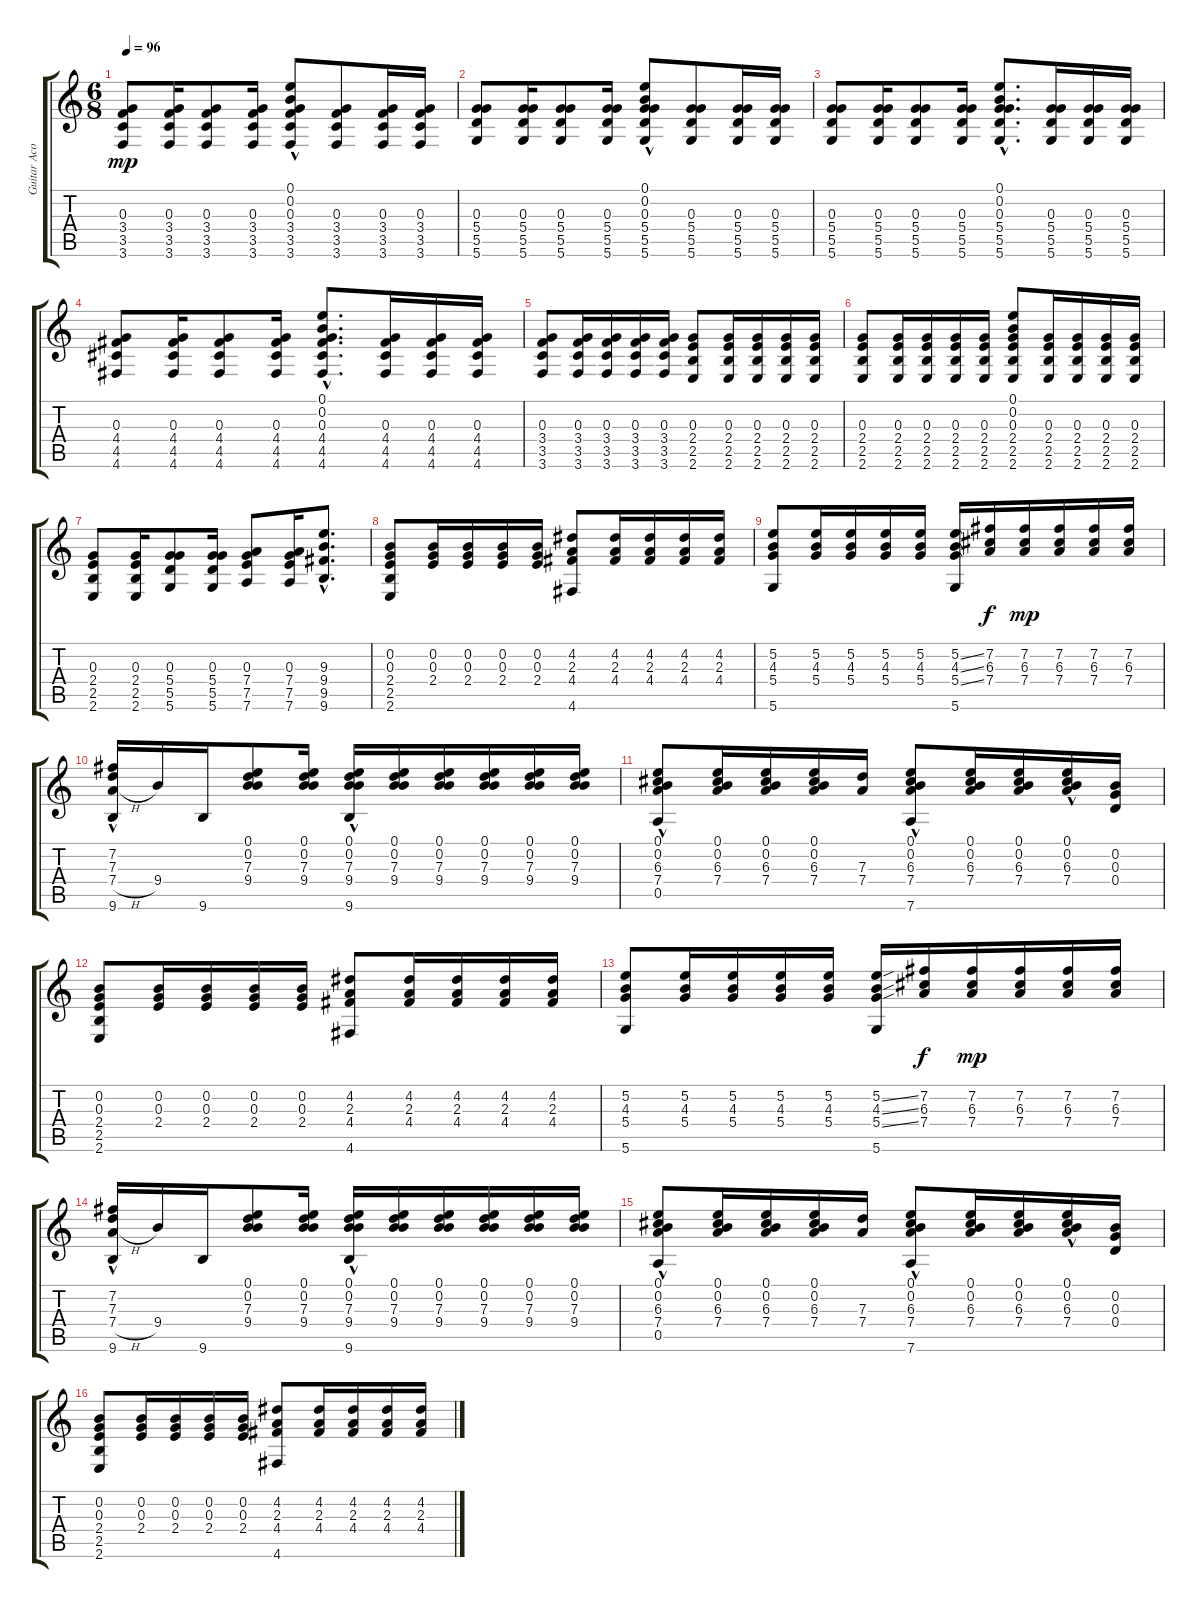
\track ("Guitar Acoustic" "Guitar Aco") {instrument acousticguitarsteel}
\staff {score tabs}
\tuning (E4 B3 G3 D3 A2 D2) {hide}
\ts (6 8)
\tempo 96
\clef g2
\ks c
(0.3 3.4 3.5 3.6).8{dy mp} (0.3 3.4 3.5 3.6).16 (0.3 3.4 3.5 3.6).8 (0.3 3.4 3.5 3.6).16 (0.1{hac} 0.2{hac} 0.3 3.4 3.5 3.6).8 (0.3 3.4 3.5 3.6).8 (0.3 3.4 3.5 3.6).16 (0.3 3.4 3.5 3.6).16 |
(0.3 5.4 5.5 5.6).8 (0.3 5.4 5.5 5.6).16 (0.3 5.4 5.5 5.6).8 (0.3 5.4 5.5 5.6).16 (0.1{hac} 0.2{hac} 0.3 5.4 5.5 5.6).8 (0.3 5.4 5.5 5.6).8 (0.3 5.4 5.5 5.6).16 (0.3 5.4 5.5 5.6).16 |
(0.3 5.4 5.5 5.6).8 (0.3 5.4 5.5 5.6).16 (0.3 5.4 5.5 5.6).8 (0.3 5.4 5.5 5.6).16 (0.1{hac} 0.2{hac} 0.3{hac} 5.4{hac} 5.5{hac} 5.6{hac}).8{d} (0.3 5.4 5.5 5.6).16 (0.3 5.4 5.5 5.6).16 (0.3 5.4 5.5 5.6).16 |
(0.3 4.4 4.5 4.6).8 (0.3 4.4 4.5 4.6).16 (0.3 4.4 4.5 4.6).8 (0.3 4.4 4.5 4.6).16 (0.1 0.2 0.3{hac} 4.4{hac} 4.5{hac} 4.6{hac}).8{d} (0.3 4.4 4.5 4.6).16 (0.3 4.4 4.5 4.6).16 (0.3 4.4 4.5 4.6).16 |
(0.3 3.4 3.5 3.6).8 (0.3 3.4 3.5 3.6).16 (0.3 3.4 3.5 3.6).16 (0.3 3.4 3.5 3.6).16 (0.3 3.4 3.5 3.6).16 (0.3 2.4 2.5 2.6).8 (0.3 2.4 2.5 2.6).16 (0.3 2.4 2.5 2.6).16 (0.3 2.4 2.5 2.6).16 (0.3 2.4 2.5 2.6).16 |
(0.3 2.4 2.5 2.6).8 (0.3 2.4 2.5 2.6).16 (0.3 2.4 2.5 2.6).16 (0.3 2.4 2.5 2.6).16 (0.3 2.4 2.5 2.6).16 (0.1 0.2 0.3 2.4 2.5 2.6).8 (0.3 2.4 2.5 2.6).16 (0.3 2.4 2.5 2.6).16 (0.3 2.4 2.5 2.6).16 (0.3 2.4 2.5 2.6).16 |
(0.3 2.4 2.5 2.6).8 (0.3 2.4 2.5 2.6).16 (0.3 5.4 5.5 5.6).8 (0.3 5.4 5.5 5.6).16 (0.3 7.4 7.5 7.6).8 (0.3 7.4 7.5 7.6).16 (9.3{hac} 9.4{hac} 9.5{hac} 9.6{hac}).8{d} |
(0.2 0.3 2.4 2.5 2.6).8 (0.2 0.3 2.4).16 (0.2 0.3 2.4).16 (0.2 0.3 2.4).16 (0.2 0.3 2.4).16 (4.2 2.3 4.4 4.6).8 (4.2 2.3 4.4).16 (4.2 2.3 4.4).16 (4.2 2.3 4.4).16 (4.2 2.3 4.4).16 |
(5.2 4.3 5.4 5.6).8 (5.2 4.3 5.4).16 (5.2 4.3 5.4).16 (5.2 4.3 5.4).16 (5.2 4.3 5.4).16 (5.2{ss} 4.3{ss} 5.4{ss} 5.6).16 (7.2 6.3 7.4).16{dy f} (7.2 6.3 7.4).16{dy mp} (7.2 6.3 7.4).16 (7.2 6.3 7.4).16 (7.2 6.3 7.4).16 |
(7.2{hac} 7.3{hac} 7.4{h} 9.6).16 9.4.16 9.6.16 (0.1 0.2 7.3 9.4).8 (0.1 0.2 7.3 9.4).16 (0.1 0.2 7.3 9.4 9.6{hac}).16 (0.1 0.2 7.3 9.4).16 (0.1 0.2 7.3 9.4).16 (0.1 0.2 7.3 9.4).16 (0.1 0.2 7.3 9.4).16 (0.1 0.2 7.3 9.4).16 |
(0.1 0.2 6.3 7.4 0.5{hac}).8 (0.1 0.2 6.3 7.4).16 (0.1 0.2 6.3 7.4).16 (0.1 0.2 6.3 7.4).16 (7.3 7.4).16 (0.1 0.2 6.3 7.4 7.6{hac}).8 (0.1 0.2 6.3 7.4).16 (0.1 0.2 6.3 7.4).16 (0.1{hac} 0.2 6.3 7.4).16 (0.2 0.3 0.4).16 |
(0.2 0.3 2.4 2.5 2.6).8 (0.2 0.3 2.4).16 (0.2 0.3 2.4).16 (0.2 0.3 2.4).16 (0.2 0.3 2.4).16 (4.2 2.3 4.4 4.6).8 (4.2 2.3 4.4).16 (4.2 2.3 4.4).16 (4.2 2.3 4.4).16 (4.2 2.3 4.4).16 |
(5.2 4.3 5.4 5.6).8 (5.2 4.3 5.4).16 (5.2 4.3 5.4).16 (5.2 4.3 5.4).16 (5.2 4.3 5.4).16 (5.2{ss} 4.3{ss} 5.4{ss} 5.6).16 (7.2 6.3 7.4).16{dy f} (7.2 6.3 7.4).16{dy mp} (7.2 6.3 7.4).16 (7.2 6.3 7.4).16 (7.2 6.3 7.4).16 |
(7.2{hac} 7.3{hac} 7.4{h} 9.6).16 9.4.16 9.6.16 (0.1 0.2 7.3 9.4).8 (0.1 0.2 7.3 9.4).16 (0.1 0.2 7.3 9.4 9.6{hac}).16 (0.1 0.2 7.3 9.4).16 (0.1 0.2 7.3 9.4).16 (0.1 0.2 7.3 9.4).16 (0.1 0.2 7.3 9.4).16 (0.1 0.2 7.3 9.4).16 |
(0.1 0.2 6.3 7.4 0.5{hac}).8 (0.1 0.2 6.3 7.4).16 (0.1 0.2 6.3 7.4).16 (0.1 0.2 6.3 7.4).16 (7.3 7.4).16 (0.1 0.2 6.3 7.4 7.6{hac}).8 (0.1 0.2 6.3 7.4).16 (0.1 0.2 6.3 7.4).16 (0.1{hac} 0.2 6.3 7.4).16 (0.2 0.3 0.4).16 |
(0.2 0.3 2.4 2.5 2.6).8 (0.2 0.3 2.4).16 (0.2 0.3 2.4).16 (0.2 0.3 2.4).16 (0.2 0.3 2.4).16 (4.2 2.3 4.4 4.6).8 (4.2 2.3 4.4).16 (4.2 2.3 4.4).16 (4.2 2.3 4.4).16 (4.2 2.3 4.4).16
